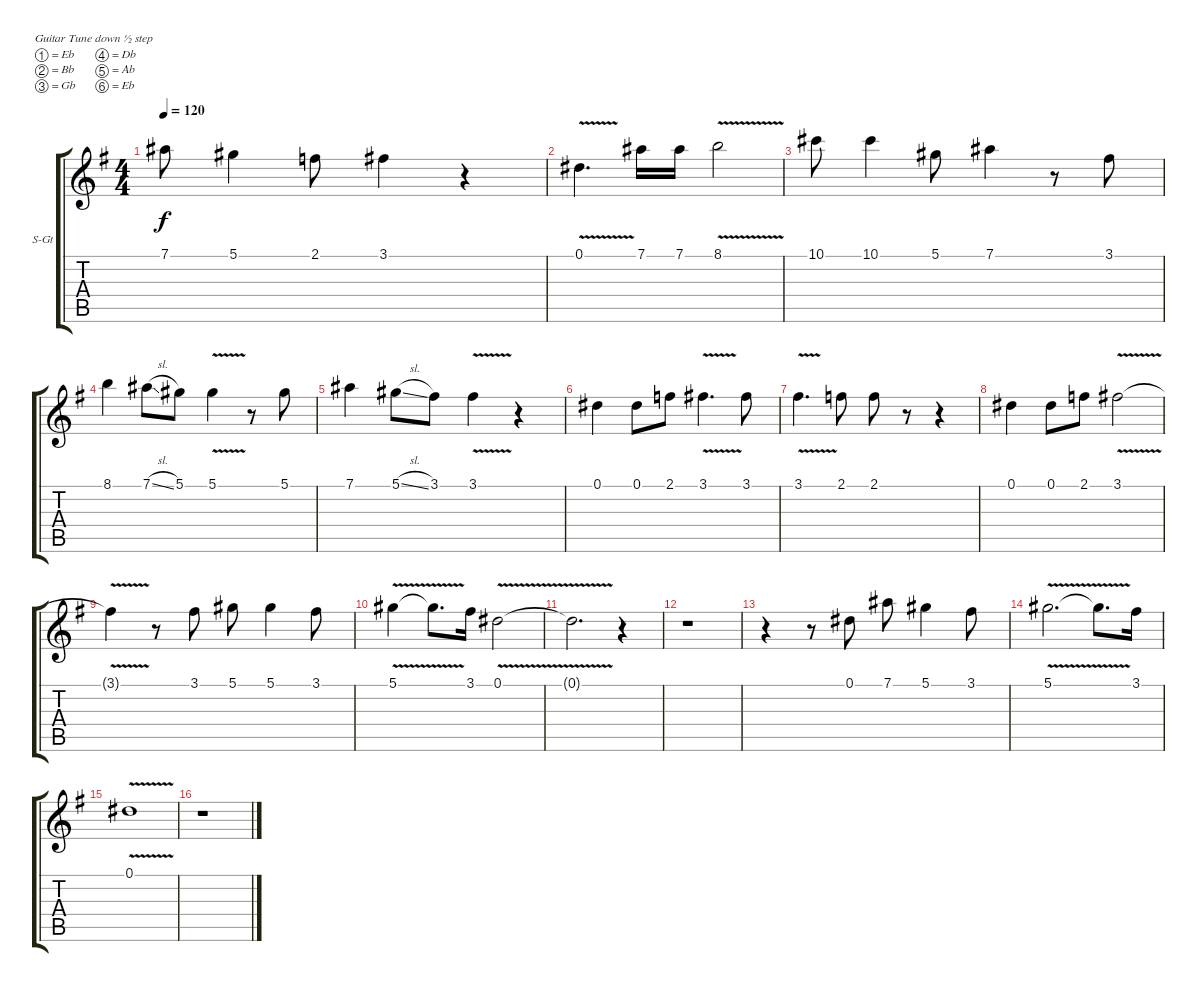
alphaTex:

\bracketExtendMode groupsimilarinstruments
\firstSystemTrackNameOrientation horizontal
\otherSystemsTrackNameOrientation horizontal
\track ("Lead Vocals - Doogie White" "S-Gt") {instrument flute}
\staff {score tabs}
\tuning (Eb4 Bb3 Gb3 Db3 Ab2 Eb2)
\displaytranspose 12
\ts (4 4)
\tempo 120
\clef g2
\ks eminor
7.1.8{dy f} 5.1.4 2.1.8 3.1.4 r.4 |
0.1{v}.4{d} 7.1.16 7.1.16 8.1{v}.2 |
10.1.8 10.1.4 5.1.8 7.1.4 r.8 3.1.8 |
8.1.4 7.1{sl}.8 5.1.8 5.1{v}.4 r.8 5.1.8 |
7.1.4 5.1{sl}.8 3.1.8 3.1{v}.4 r.4 |
0.1.4 0.1.8 2.1.8 3.1{v}.4{d} 3.1.8 |
3.1{v}.4{d} 2.1.8 2.1.8 r.8 r.4 |
0.1.4 0.1.8 2.1.8 3.1{v}.2 |
3.1{v t}.4 r.8 3.1.8 5.1.8 5.1.4 3.1.8 |
5.1{v}.4 5.1{v t}.8{d} 3.1.16 0.1{v}.2 |
0.1{v t}.2{d} r.4 |
r.1 |
r.4 r.8 0.1.8 7.1.8 5.1.4 3.1.8 |
5.1{v}.2{d} 5.1{v t}.8{d} 3.1.16 |
0.1{v}.1 |
r.1
